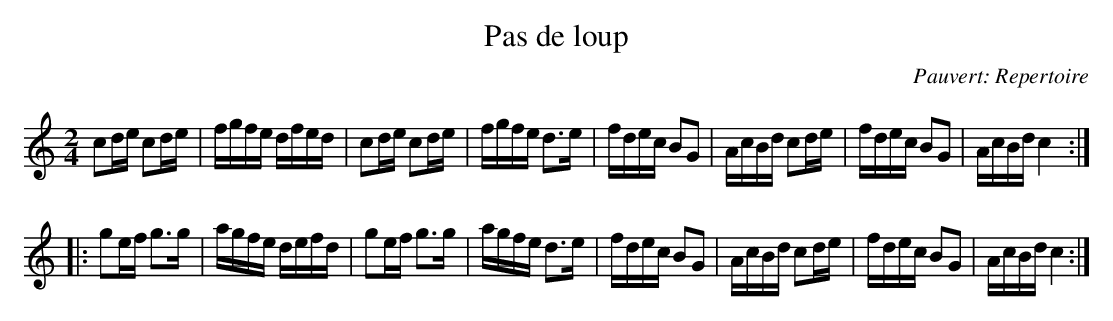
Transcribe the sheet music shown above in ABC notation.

X:1
T:Pas de loup
C:Pauvert: Repertoire
M:2/4
L:1/16
K:C
c2de c2de|fgfe dfed|c2de c2de|fgfe d3e|\
fdec B2G2|AcBd c2de|fdec B2G2|AcBd c4:|
|:g2ef g3g|agfe defd|g2ef g3g|agfe d3e|\
fdec B2G2|AcBd c2de|fdec B2G2|AcBd c4:|
